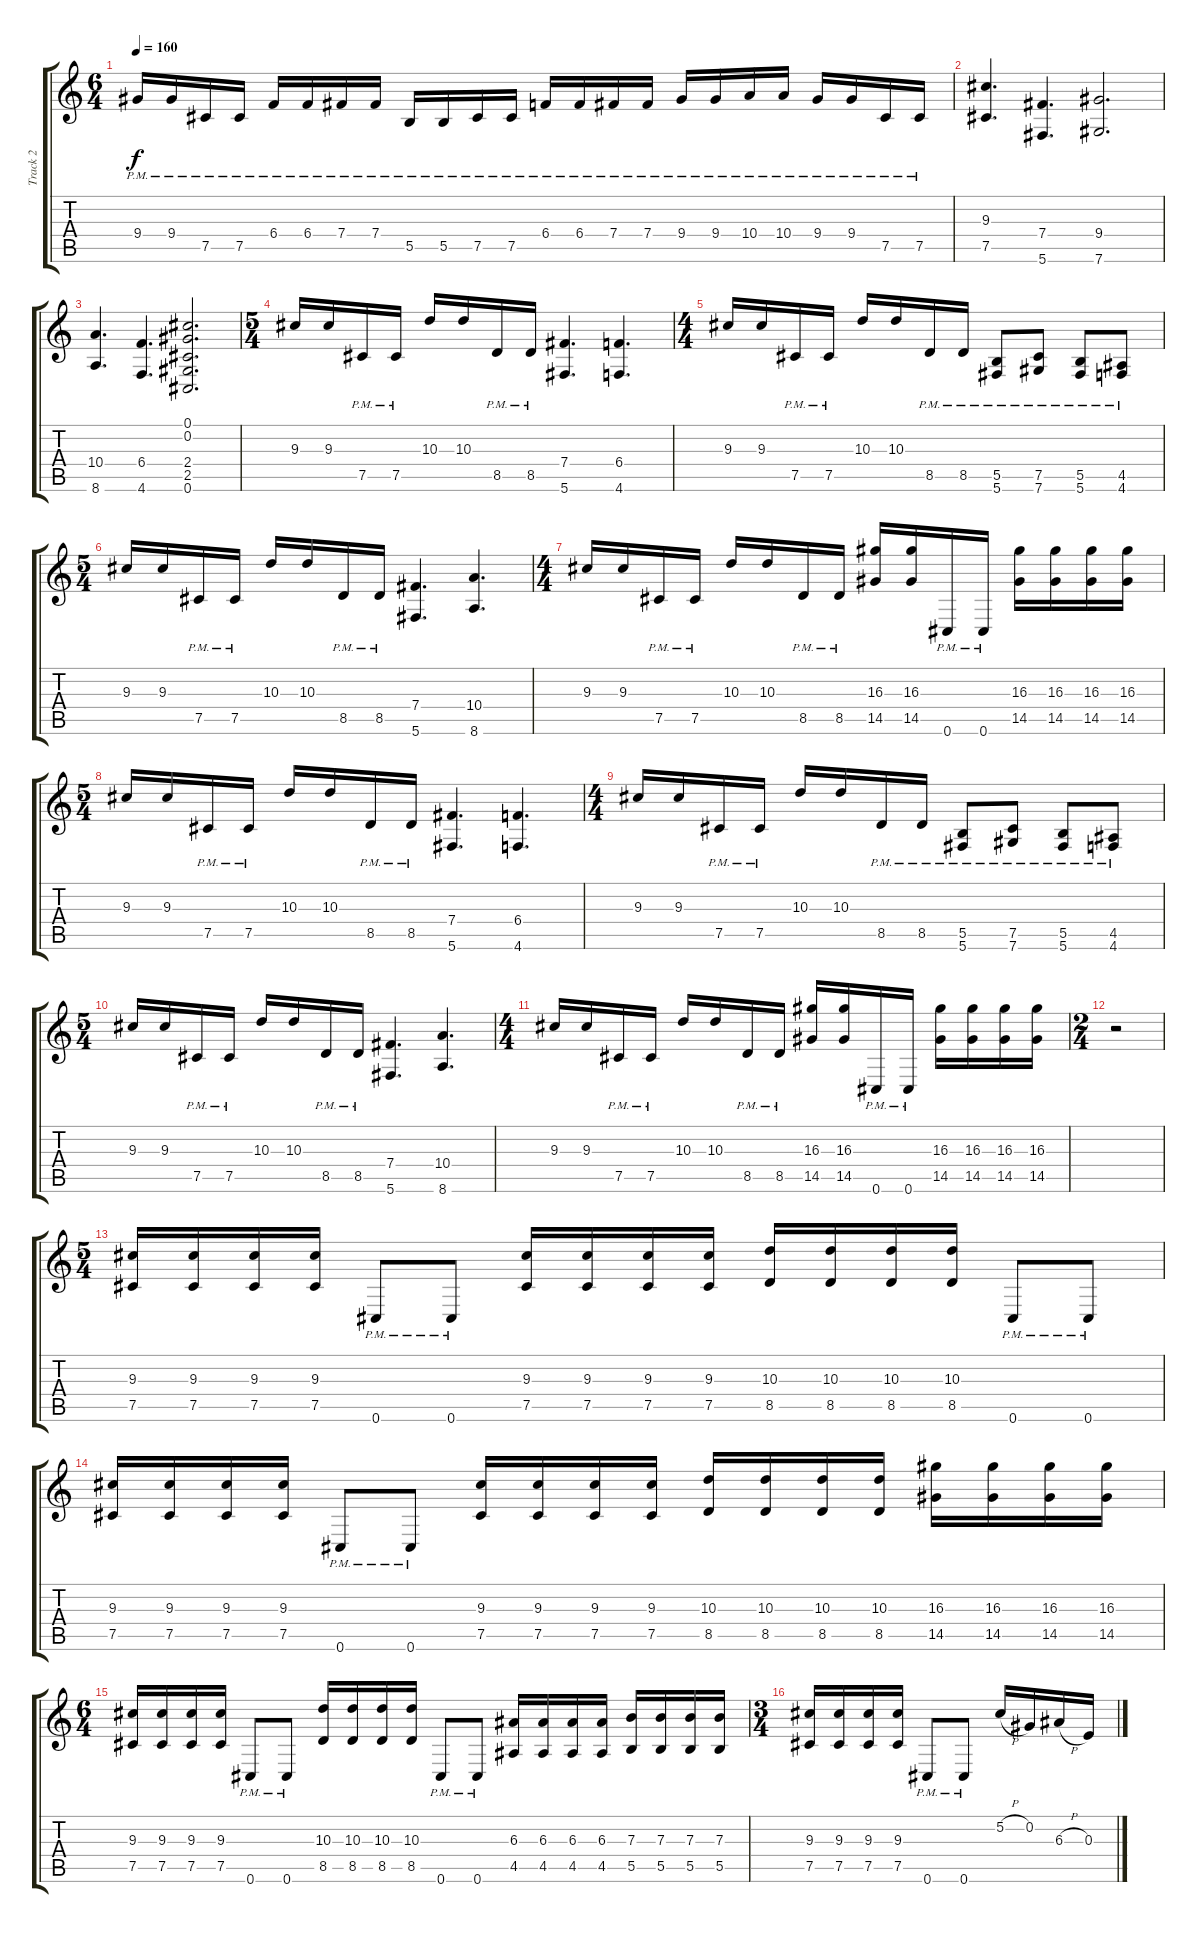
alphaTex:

\track ("Track 2" "Track 2") {instrument distortionguitar}
\staff {score tabs}
\tuning (Db4 Ab3 E3 B2 Gb2 Db2) {hide}
\ts (6 4)
\tempo 160
\clef g2
\ks c
9.4{pm}.16{dy f} 9.4{pm}.16 7.5{pm}.16 7.5{pm}.16 6.4{pm}.16 6.4{pm}.16 7.4{pm}.16 7.4{pm}.16 5.5{pm}.16 5.5{pm}.16 7.5{pm}.16 7.5{pm}.16 6.4{pm}.16 6.4{pm}.16 7.4{pm}.16 7.4{pm}.16 9.4{pm}.16 9.4{pm}.16 10.4{pm}.16 10.4{pm}.16 9.4{pm}.16 9.4{pm}.16 7.5{pm}.16 7.5{pm}.16 |
(9.3 7.5).4{d} (7.4 5.6).4{d} (9.4 7.6).2{d} |
(10.4 8.6).4{d} (6.4 4.6).4{d} (0.1 0.2 2.4 2.5 0.6).2{d} |
\ts (5 4)
9.3.16 9.3.16 7.5{pm}.16 7.5{pm}.16 10.3.16 10.3.16 8.5{pm}.16 8.5{pm}.16 (7.4 5.6).4{d} (6.4 4.6).4{d} |
\ts (4 4)
9.3.16 9.3.16 7.5{pm}.16 7.5{pm}.16 10.3.16 10.3.16 8.5{pm}.16 8.5{pm}.16 (5.5{pm} 5.6{pm}).8 (7.5{pm} 7.6{pm}).8 (5.5{pm} 5.6{pm}).8 (4.5{pm} 4.6{pm}).8 |
\ts (5 4)
9.3.16 9.3.16 7.5{pm}.16 7.5{pm}.16 10.3.16 10.3.16 8.5{pm}.16 8.5{pm}.16 (7.4 5.6).4{d} (10.4 8.6).4{d} |
\ts (4 4)
9.3.16 9.3.16 7.5{pm}.16 7.5{pm}.16 10.3.16 10.3.16 8.5{pm}.16 8.5{pm}.16 (16.3 14.5).16 (16.3 14.5).16 0.6{pm}.16 0.6{pm}.16 (16.3 14.5).16 (16.3 14.5).16 (16.3 14.5).16 (16.3 14.5).16 |
\ts (5 4)
9.3.16 9.3.16 7.5{pm}.16 7.5{pm}.16 10.3.16 10.3.16 8.5{pm}.16 8.5{pm}.16 (7.4 5.6).4{d} (6.4 4.6).4{d} |
\ts (4 4)
9.3.16 9.3.16 7.5{pm}.16 7.5{pm}.16 10.3.16 10.3.16 8.5{pm}.16 8.5{pm}.16 (5.5{pm} 5.6{pm}).8 (7.5{pm} 7.6{pm}).8 (5.5{pm} 5.6{pm}).8 (4.5{pm} 4.6{pm}).8 |
\ts (5 4)
9.3.16 9.3.16 7.5{pm}.16 7.5{pm}.16 10.3.16 10.3.16 8.5{pm}.16 8.5{pm}.16 (7.4 5.6).4{d} (10.4 8.6).4{d} |
\ts (4 4)
9.3.16 9.3.16 7.5{pm}.16 7.5{pm}.16 10.3.16 10.3.16 8.5{pm}.16 8.5{pm}.16 (16.3 14.5).16 (16.3 14.5).16 0.6{pm}.16 0.6{pm}.16 (16.3 14.5).16 (16.3 14.5).16 (16.3 14.5).16 (16.3 14.5).16 |
\ts (2 4)
r.2 |
\ts (5 4)
(9.3 7.5).16 (9.3 7.5).16 (9.3 7.5).16 (9.3 7.5).16 0.6{pm}.8 0.6{pm}.8 (9.3 7.5).16 (9.3 7.5).16 (9.3 7.5).16 (9.3 7.5).16 (10.3 8.5).16 (10.3 8.5).16 (10.3 8.5).16 (10.3 8.5).16 0.6{pm}.8 0.6{pm}.8 |
(9.3 7.5).16 (9.3 7.5).16 (9.3 7.5).16 (9.3 7.5).16 0.6{pm}.8 0.6{pm}.8 (9.3 7.5).16 (9.3 7.5).16 (9.3 7.5).16 (9.3 7.5).16 (10.3 8.5).16 (10.3 8.5).16 (10.3 8.5).16 (10.3 8.5).16 (16.3 14.5).16 (16.3 14.5).16 (16.3 14.5).16 (16.3 14.5).16 |
\ts (6 4)
(9.3 7.5).16 (9.3 7.5).16 (9.3 7.5).16 (9.3 7.5).16 0.6{pm}.8 0.6{pm}.8 (10.3 8.5).16 (10.3 8.5).16 (10.3 8.5).16 (10.3 8.5).16 0.6{pm}.8 0.6{pm}.8 (6.3 4.5).16 (6.3 4.5).16 (6.3 4.5).16 (6.3 4.5).16 (7.3 5.5).16 (7.3 5.5).16 (7.3 5.5).16 (7.3 5.5).16 |
\ts (3 4)
(9.3 7.5).16 (9.3 7.5).16 (9.3 7.5).16 (9.3 7.5).16 0.6{pm}.8 0.6{pm}.8 5.2{h}.16 0.2.16 6.3{h}.16 0.3.16
